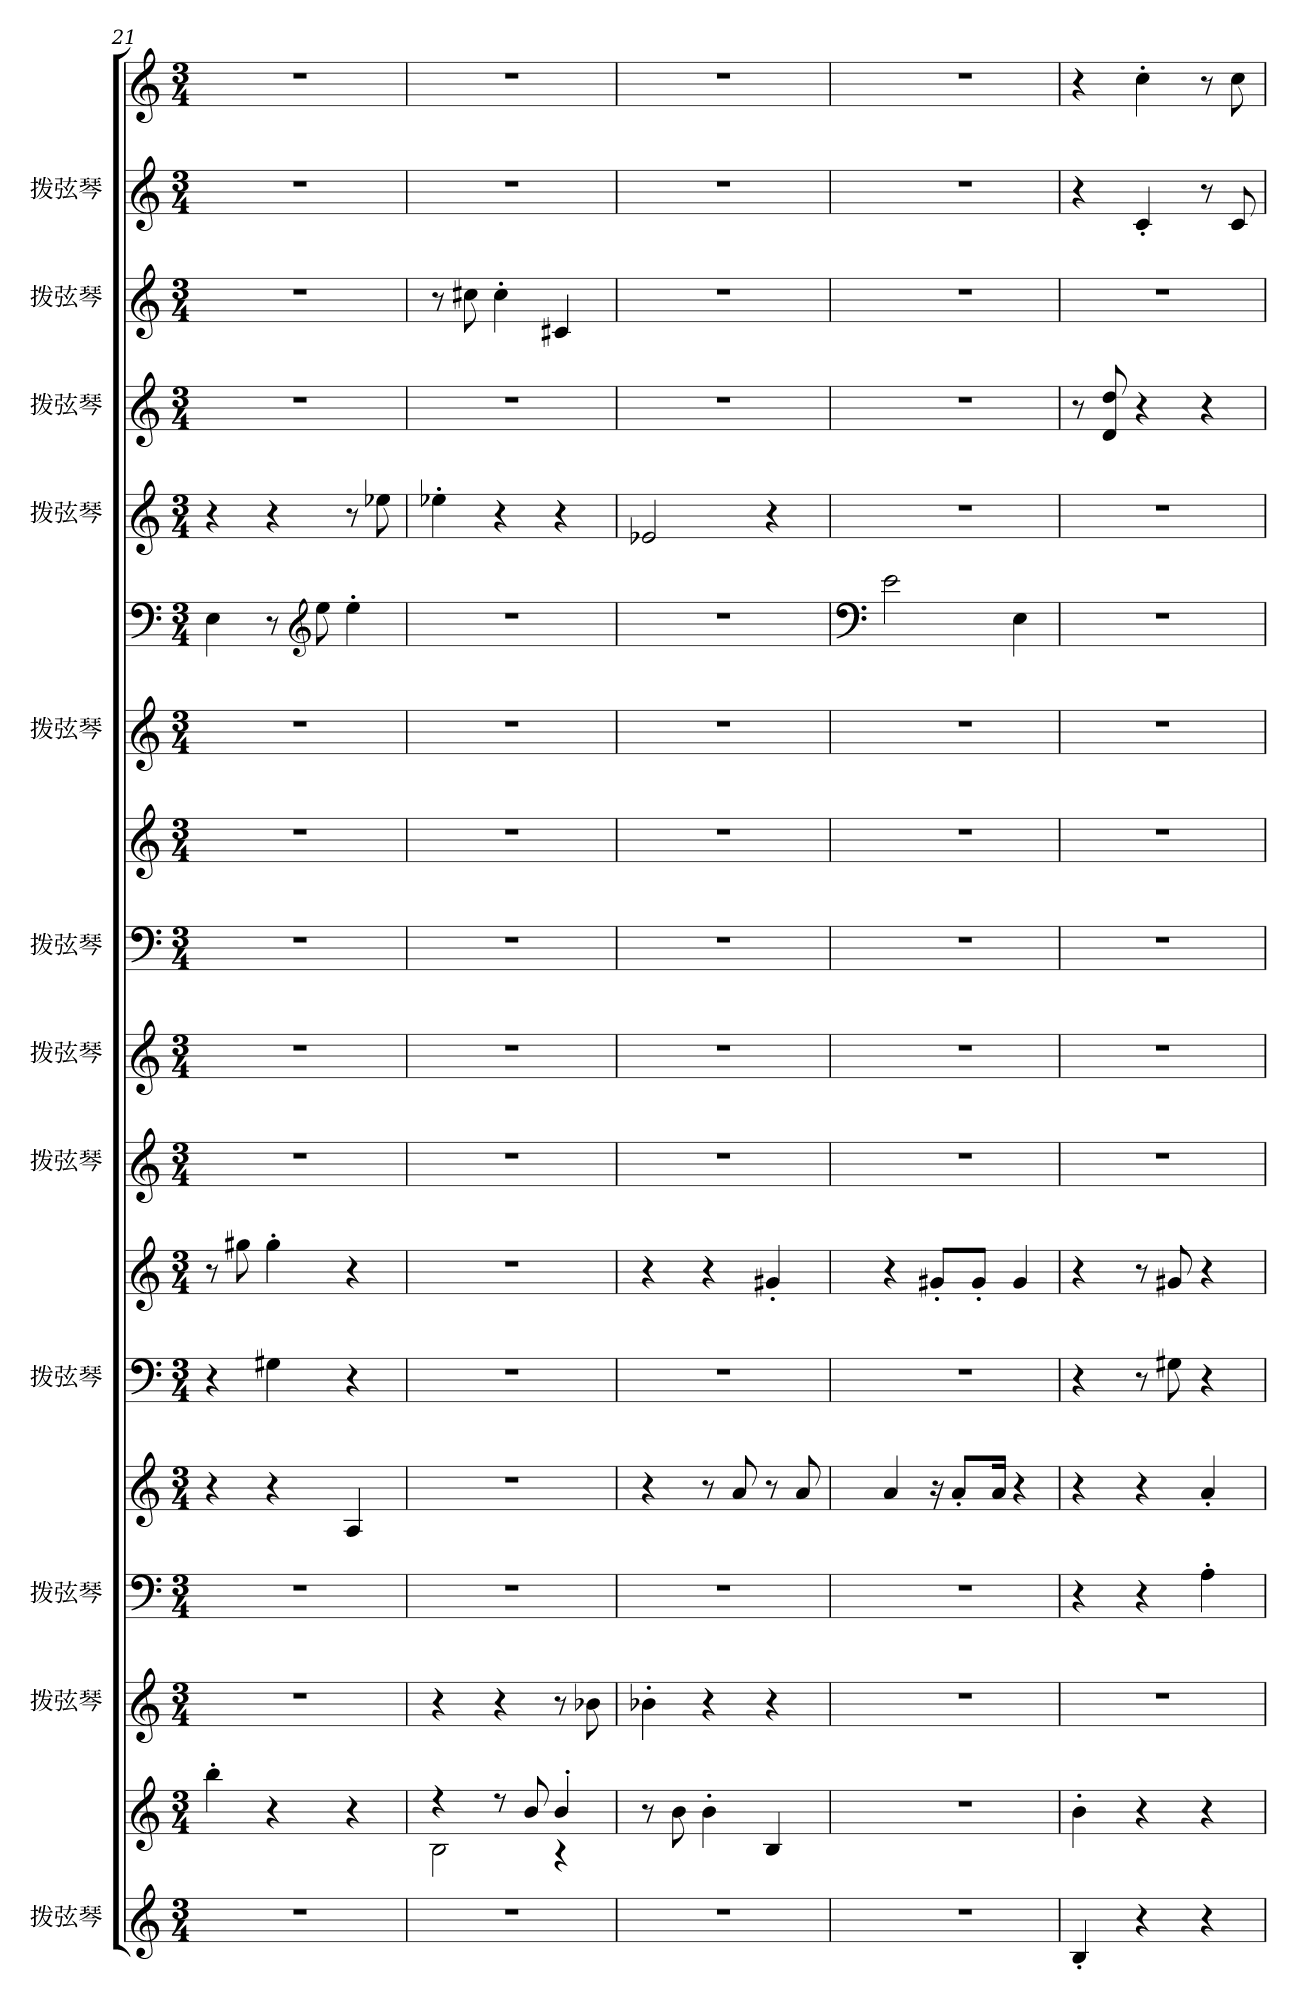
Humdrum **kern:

**kern	**kern	**kern	**kern	**kern	**kern	**kern	**kern	**kern	**kern	**kern	**kern	**kern	**kern	**kern	**kern	**kern	**kern
*part12	*part12	*part11	*part10	*part10	*part9	*part9	*part8	*part7	*part6	*part6	*part5	*part5	*part4	*part3	*part2	*part1	*part1
*staff18	*staff17	*staff16	*staff15	*staff14	*staff13	*staff12	*staff11	*staff10	*staff9	*staff8	*staff7	*staff6	*staff5	*staff4	*staff3	*staff2	*staff1
*I"拨弦琴	*	*I"拨弦琴	*I"拨弦琴	*	*I"拨弦琴	*	*I"拨弦琴	*I"拨弦琴	*I"拨弦琴	*	*I"拨弦琴	*	*I"拨弦琴	*I"拨弦琴	*I"拨弦琴	*I"拨弦琴	*
*clefG2	*clefG2	*clefG2	*clefF4	*clefG2	*clefF4	*clefG2	*clefG2	*clefG2	*clefF4	*clefG2	*clefG2	*clefF4	*clefG2	*clefG2	*clefG2	*clefG2	*clefG2
*k[]	*k[]	*k[]	*k[]	*k[]	*k[]	*k[]	*k[]	*k[]	*k[]	*k[]	*k[]	*k[]	*k[]	*k[]	*k[]	*k[]	*k[]
*M3/4	*M3/4	*M3/4	*M3/4	*M3/4	*M3/4	*M3/4	*M3/4	*M3/4	*M3/4	*M3/4	*M3/4	*M3/4	*M3/4	*M3/4	*M3/4	*M3/4	*M3/4
=21	=21	=21	=21	=21	=21	=21	=21	=21	=21	=21	=21	=21	=21	=21	=21	=21	=21
2.r	4bb'\	2.r	2.r	4r	4r	8r	2.r	2.r	2.r	2.r	2.r	4E\	4r	2.r	2.r	2.r	2.r
.	.	.	.	.	.	8gg#X\	.	.	.	.	.	.	.	.	.	.	.
.	4r	.	.	4r	4G#X\	4gg#'\	.	.	.	.	.	8r	4r	.	.	.	.
*	*	*	*	*	*	*	*	*	*	*	*	*clefG2	*	*	*	*	*
.	.	.	.	.	.	.	.	.	.	.	.	8ee\	.	.	.	.	.
.	4r	.	.	4A/	4r	4r	.	.	.	.	.	4ee'\	8r	.	.	.	.
.	.	.	.	.	.	.	.	.	.	.	.	.	8ee-X\	.	.	.	.
=22	=22	=22	=22	=22	=22	=22	=22	=22	=22	=22	=22	=22	=22	=22	=22	=22	=22
*	*^	*	*	*	*	*	*	*	*	*	*	*	*	*	*	*	*
2.r	4r	2B\	4r	2.r	2.r	2.r	2.r	2.r	2.r	2.r	2.r	2.r	2.r	4ee-X'\	2.r	8r	2.r	2.r
.	.	.	.	.	.	.	.	.	.	.	.	.	.	.	.	8cc#X\	.	.
.	8r	.	4r	.	.	.	.	.	.	.	.	.	.	4r	.	4cc#'\	.	.
.	8b/	.	.	.	.	.	.	.	.	.	.	.	.	.	.	.	.	.
.	4b'/	4r	8r	.	.	.	.	.	.	.	.	.	.	4r	.	4c#X/	.	.
.	.	.	8b-X\	.	.	.	.	.	.	.	.	.	.	.	.	.	.	.
*	*v	*v	*	*	*	*	*	*	*	*	*	*	*	*	*	*	*	*
=23	=23	=23	=23	=23	=23	=23	=23	=23	=23	=23	=23	=23	=23	=23	=23	=23	=23
2.r	8r	4b-X'\	2.r	4r	2.r	4r	2.r	2.r	2.r	2.r	2.r	2.r	2e-X/	2.r	2.r	2.r	2.r
.	8b\	.	.	.	.	.	.	.	.	.	.	.	.	.	.	.	.
.	4b'\	4r	.	8r	.	4r	.	.	.	.	.	.	.	.	.	.	.
.	.	.	.	8a/	.	.	.	.	.	.	.	.	.	.	.	.	.
.	4B/	4r	.	8r	.	4g#X'/	.	.	.	.	.	.	4r	.	.	.	.
.	.	.	.	8a/	.	.	.	.	.	.	.	.	.	.	.	.	.
!!LO:PB:g=z
=24	=24	=24	=24	=24	=24	=24	=24	=24	=24	=24	=24	=24	=24	=24	=24	=24	=24
*	*	*	*	*	*	*	*	*	*	*	*	*clefF4	*	*	*	*	*
2.r	2.r	2.r	2.r	4a/	2.r	4r	2.r	2.r	2.r	2.r	2.r	2e\	2.r	2.r	2.r	2.r	2.r
.	.	.	.	16r	.	8g#X'/L	.	.	.	.	.	.	.	.	.	.	.
.	.	.	.	8a'/L	.	.	.	.	.	.	.	.	.	.	.	.	.
.	.	.	.	.	.	8g#'/J	.	.	.	.	.	.	.	.	.	.	.
.	.	.	.	16a/Jk	.	.	.	.	.	.	.	.	.	.	.	.	.
.	.	.	.	4r	.	4g#/	.	.	.	.	.	4E\	.	.	.	.	.
=25	=25	=25	=25	=25	=25	=25	=25	=25	=25	=25	=25	=25	=25	=25	=25	=25	=25
4B'/	4b'\	2.r	4r	4r	4r	4r	2.r	2.r	2.r	2.r	2.r	2.r	2.r	8r	2.r	4r	4r
.	.	.	.	.	.	.	.	.	.	.	.	.	.	8d/ 8dd/	.	.	.
4r	4r	.	4r	4r	8r	8r	.	.	.	.	.	.	.	4r	.	4c'/	4cc'\
.	.	.	.	.	8G#X\	8g#X/	.	.	.	.	.	.	.	.	.	.	.
4r	4r	.	4A'\	4a'/	4r	4r	.	.	.	.	.	.	.	4r	.	8r	8r
.	.	.	.	.	.	.	.	.	.	.	.	.	.	.	.	8c/	8cc\
=	=	=	=	=	=	=	=	=	=	=	=	=	=	=	=	=	=
*-	*-	*-	*-	*-	*-	*-	*-	*-	*-	*-	*-	*-	*-	*-	*-	*-	*-
